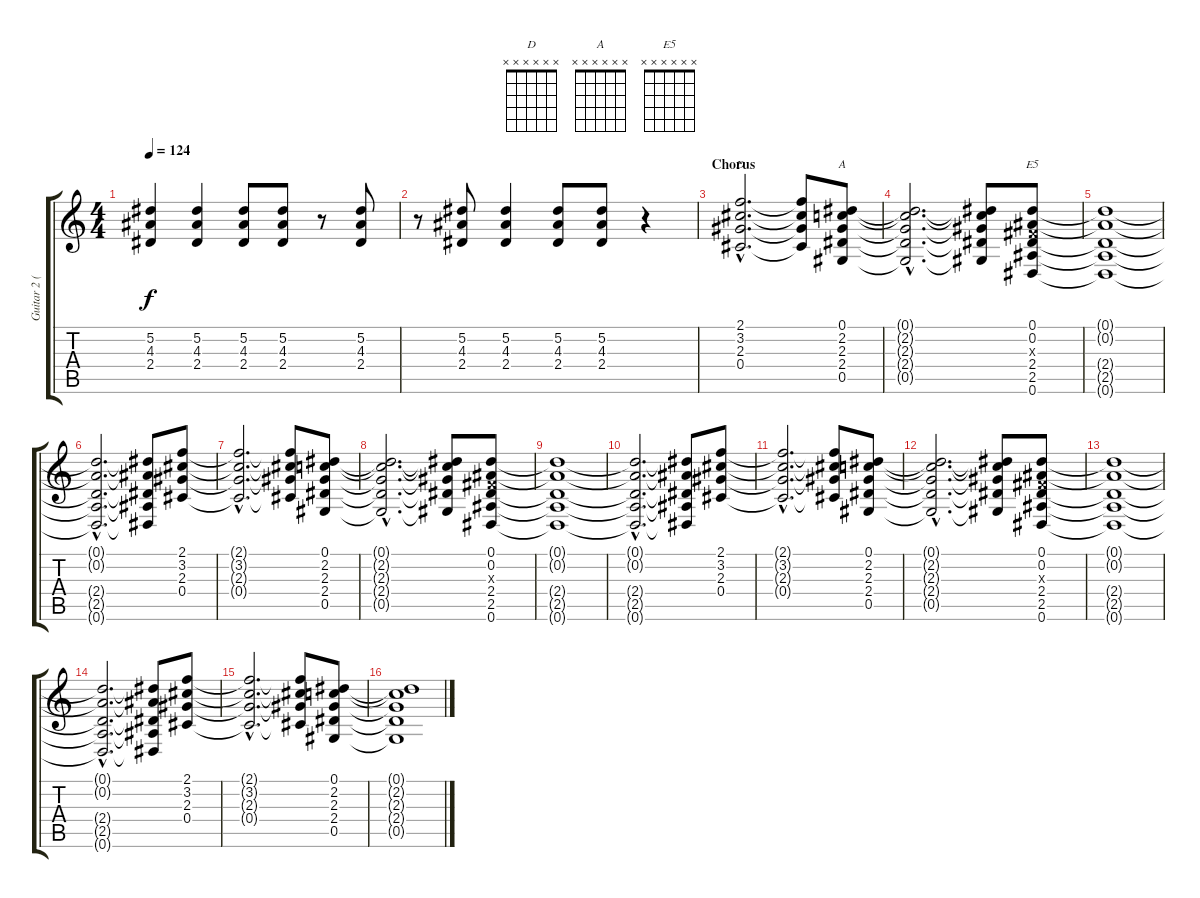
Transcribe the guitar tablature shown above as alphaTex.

\track ("Guitar 2 (Izzy)" "Guitar 2 (") {instrument overdrivenguitar}
\staff {score tabs}
\tuning (Eb4 Bb3 Gb3 Db3 Ab2 Eb2) {hide}
\chord ("D" x x x x x x) {firstfret 0}
\chord ("A" x x x x x x) {firstfret 0}
\chord ("E5" x x x x x x) {firstfret 0}
\ts (4 4)
\tempo 124
\clef g2
\ks c
(5.2 4.3 2.4).4{dy f} (5.2 4.3 2.4).4 (5.2 4.3 2.4).8 (5.2 4.3 2.4).8 r.8 (5.2 4.3 2.4).8 |
r.8 (5.2 4.3 2.4).8 (5.2 4.3 2.4).4 (5.2 4.3 2.4).8 (5.2 4.3 2.4).8 r.4 |
\section ("" "Chorus")
(2.1{hac} 3.2{hac} 2.3{hac} 0.4{hac}).2{d ch "D"} (2.1{t} 3.2{t} 2.3{t} 0.4{t}).8 (0.1 2.2 2.3 2.4 0.5).8{ch "A"} |
(0.1{hac t} 2.2{hac t} 2.3{hac t} 2.4{hac t} 0.5{hac t}).2{d} (0.1{t} 2.2{t} 2.3{t} 2.4{t} 0.5{t}).8 (0.1 0.2 0.3{x} 2.4 2.5 0.6).8{ch "E5"} |
(0.1{t} 0.2{t} 2.4{t} 2.5{t} 0.6{t}).1 |
(0.1{hac t} 0.2{hac t} 2.4{hac t} 2.5{hac t} 0.6{hac t}).2{d} (0.1{t} 0.2{t} 2.4{t} 2.5{t} 0.6{t}).8 (2.1 3.2 2.3 0.4).8 |
(2.1{hac t} 3.2{hac t} 2.3{hac t} 0.4{hac t}).2{d} (2.1{t} 3.2{t} 2.3{t} 0.4{t}).8 (0.1 2.2 2.3 2.4 0.5).8 |
(0.1{hac t} 2.2{hac t} 2.3{hac t} 2.4{hac t} 0.5{hac t}).2{d} (0.1{t} 2.2{t} 2.3{t} 2.4{t} 0.5{t}).8 (0.1 0.2 0.3{x} 2.4 2.5 0.6).8 |
(0.1{t} 0.2{t} 2.4{t} 2.5{t} 0.6{t}).1 |
(0.1{hac t} 0.2{hac t} 2.4{hac t} 2.5{hac t} 0.6{hac t}).2{d} (0.1{t} 0.2{t} 2.4{t} 2.5{t} 0.6{t}).8 (2.1 3.2 2.3 0.4).8 |
(2.1{hac t} 3.2{hac t} 2.3{hac t} 0.4{hac t}).2{d} (2.1{t} 3.2{t} 2.3{t} 0.4{t}).8 (0.1 2.2 2.3 2.4 0.5).8 |
(0.1{hac t} 2.2{hac t} 2.3{hac t} 2.4{hac t} 0.5{hac t}).2{d} (0.1{t} 2.2{t} 2.3{t} 2.4{t} 0.5{t}).8 (0.1 0.2 0.3{x} 2.4 2.5 0.6).8 |
(0.1{t} 0.2{t} 2.4{t} 2.5{t} 0.6{t}).1 |
(0.1{hac t} 0.2{hac t} 2.4{hac t} 2.5{hac t} 0.6{hac t}).2{d} (0.1{t} 0.2{t} 2.4{t} 2.5{t} 0.6{t}).8 (2.1 3.2 2.3 0.4).8 |
(2.1{hac t} 3.2{hac t} 2.3{hac t} 0.4{hac t}).2{d} (2.1{t} 3.2{t} 2.3{t} 0.4{t}).8 (0.1 2.2 2.3 2.4 0.5).8 |
(0.1{t} 2.2{t} 2.3{t} 2.4{t} 0.5{t}).1
